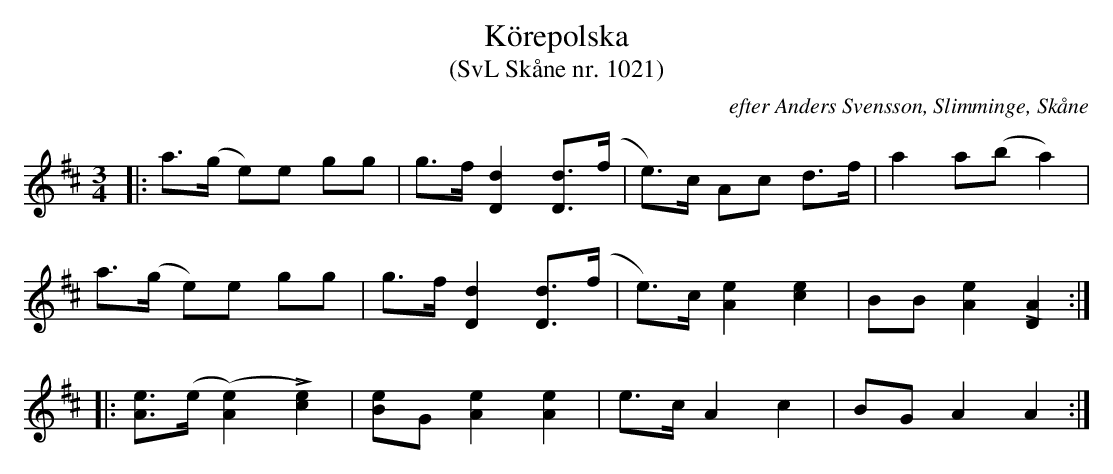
X:1
T:Körepolska
T:(SvL Skåne nr. 1021)
O:efter Anders Svensson, Slimminge, Skåne
M:3/4
L:1/8
K:D
|: a>(g e)e gg | g>f [d2D2] [dD]>(f | e)>c Ac d>f | a2 a(b a2) |
a>(g e)e gg | g>f [d2D2] [dD]>(f | e)>c [A2e2] [c2e2] | BB [e2A2] [A2LD2] :|
|: [eA]>(e ([e2A2]) L[e2c2]) | [eB]G [e2A2] [e2A2] | e>c A2 c2 | BG A2 A2 :|
